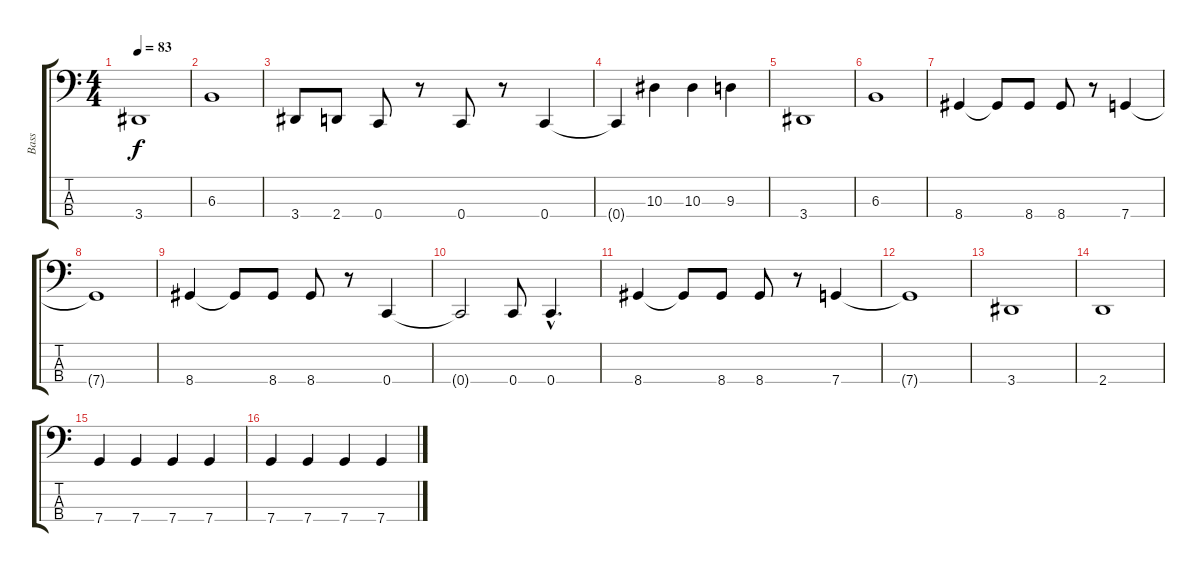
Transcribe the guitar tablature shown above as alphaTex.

\track ("Bass" "Bass") {instrument electricbassfinger}
\staff {score tabs}
\tuning (Eb2 Bb1 F1 C1) {hide}
\ts (4 4)
\tempo 83
\clef f4
\ks c
3.4.1{dy f} |
6.3.1 |
3.4.8 2.4.8 0.4.8 r.8 0.4.8 r.8 0.4.4 |
0.4{t}.4 10.3.4 10.3.4 9.3.4 |
3.4.1 |
6.3.1 |
8.4.4 8.4{t}.8 8.4.8 8.4.8 r.8 7.4.4 |
7.4{t}.1 |
8.4.4 8.4{t}.8 8.4.8 8.4.8 r.8 0.4.4 |
0.4{t}.2 0.4.8 0.4{hac}.4{d} |
8.4.4 8.4{t}.8 8.4.8 8.4.8 r.8 7.4.4 |
7.4{t}.1 |
3.4.1 |
2.4.1 |
7.4.4 7.4.4 7.4.4 7.4.4 |
7.4.4 7.4.4 7.4.4 7.4.4
